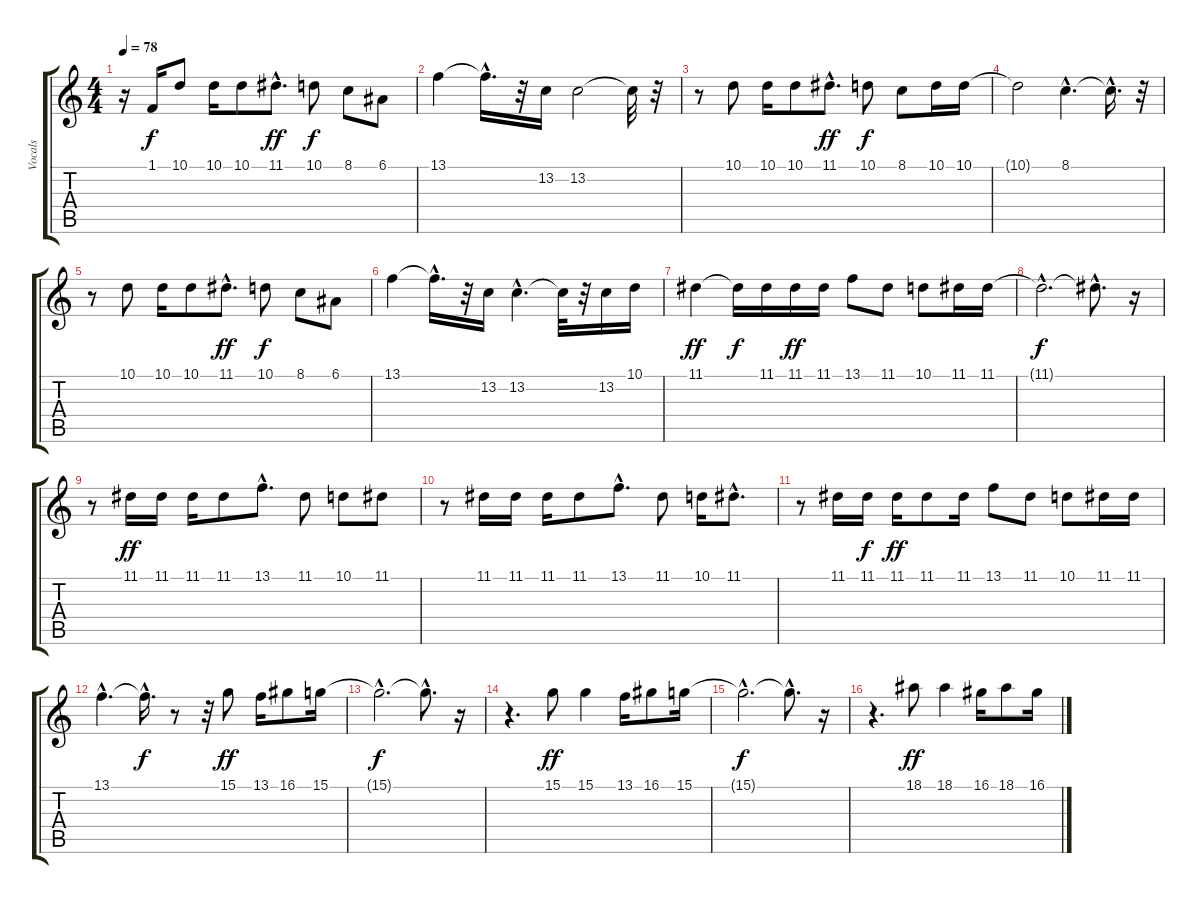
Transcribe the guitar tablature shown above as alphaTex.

\track ("Vocals" "Vocals") {instrument trumpet}
\staff {score tabs}
\tuning (E4 B3 G3 D3 A2 E2) {hide}
\ts (4 4)
\tempo 78
\clef g2
\ks c
r.16{dy f} 1.1.16 10.1.8 10.1.16 10.1.8 11.1{hac}.8{d dy ff} 10.1.8{dy f} 8.1.8 6.1.8 |
13.1.4 13.1{hac t}.16{d} r.32 13.2.16 13.2.2 13.2{t}.32 r.32 |
r.8 10.1.8 10.1.16 10.1.8 11.1{hac}.8{d dy ff} 10.1.8{dy f} 8.1.8 10.1.16 10.1.16 |
10.1{t}.2 8.1{hac}.4{d} 8.1{hac t}.16{d} r.32 |
r.8 10.1.8 10.1.16 10.1.8 11.1{hac}.8{d dy ff} 10.1.8{dy f} 8.1.8 6.1.8 |
13.1.4 13.1{hac t}.16{d} r.32 13.2.16 13.2{hac}.4{d} 13.2{t}.32 r.32 13.2.16 10.1.16 |
11.1.4{dy ff} 11.1{t}.16{dy f} 11.1.16 11.1.16{dy ff} 11.1.16 13.1.8 11.1.8 10.1.8 11.1.16 11.1.16 |
11.1{hac t}.2{d dy f} 11.1{hac t}.8{d} r.16 |
r.8 11.1.16{dy ff} 11.1.16 11.1.16 11.1.8 13.1{hac}.8{d} 11.1.8 10.1.8 11.1.8 |
r.8 11.1.16 11.1.16 11.1.16 11.1.8 13.1{hac}.8{d} 11.1.8 10.1.16 11.1{hac}.8{d} |
r.8 11.1.16 11.1.16{dy f} 11.1.16{dy ff} 11.1.8 11.1.16 13.1.8 11.1.8 10.1.8 11.1.16 11.1.16 |
13.1{hac}.4{d} 13.1{hac t}.16{d dy f} r.8 r.32 15.1.8{dy ff} 13.1.16 16.1.8 15.1.16 |
15.1{hac t}.2{d dy f} 15.1{hac t}.8{d} r.16 |
r.4{d} 15.1.8{dy ff} 15.1.4 13.1.16 16.1.8 15.1.16 |
15.1{hac t}.2{d dy f} 15.1{hac t}.8{d} r.16 |
r.4{d} 18.1.8{dy ff} 18.1.4 16.1.16 18.1.8 16.1.16
